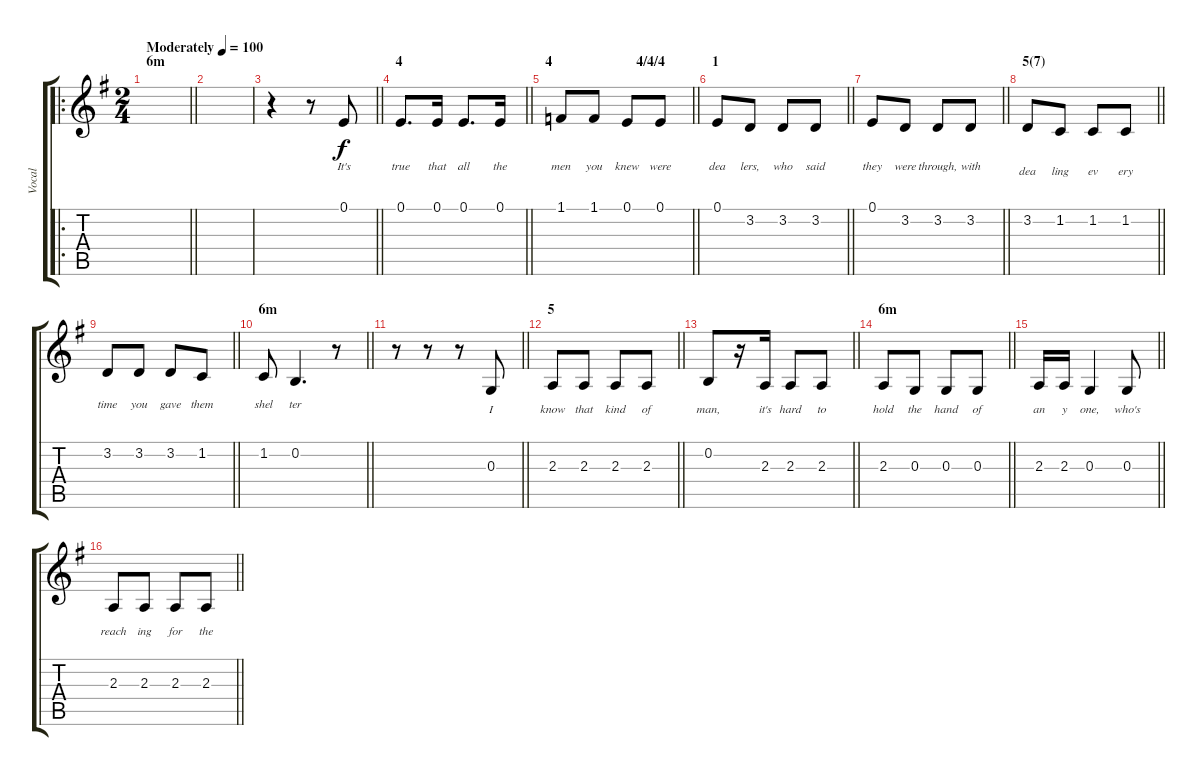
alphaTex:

\track ("Vocal" "Vocal") {instrument flute}
\staff {score tabs}
\tuning (E4 B3 G3 D3 A2 E2) {hide}
\ro
\ts (2 4)
\section ("" "6m")
\tempo (100 "Moderately")
\clef g2
\barLineRight lightlight
\ks g
|
\section ("" "")
|
\barLineRight lightlight
r.4 r.8 0.1.8{lyrics (0 "It's") lyrics (1 "") lyrics (2 "") lyrics (3 "") lyrics (4 "")} |
\section ("" "4")
\barLineRight lightlight
0.1.8{d lyrics (0 "true") lyrics (1 "") lyrics (2 "") lyrics (3 "") lyrics (4 "")} 0.1.16{lyrics (0 "that") lyrics (1 "") lyrics (2 "") lyrics (3 "") lyrics (4 "")} 0.1.8{d lyrics (0 "all") lyrics (1 "") lyrics (2 "") lyrics (3 "") lyrics (4 "")} 0.1.16{lyrics (0 "the") lyrics (1 "") lyrics (2 "") lyrics (3 "") lyrics (4 "")} |
\section ("" "4                        4/4/4")
\barLineRight lightlight
1.1.8{lyrics (0 "men") lyrics (1 "") lyrics (2 "") lyrics (3 "") lyrics (4 "")} 1.1.8{lyrics (0 "you") lyrics (1 "") lyrics (2 "") lyrics (3 "") lyrics (4 "")} 0.1.8{lyrics (0 "knew") lyrics (1 "") lyrics (2 "") lyrics (3 "") lyrics (4 "")} 0.1.8{lyrics (0 "were") lyrics (1 "") lyrics (2 "") lyrics (3 "") lyrics (4 "")} |
\section ("" "1")
\barLineRight lightlight
0.1.8{lyrics (0 "dea") lyrics (1 "") lyrics (2 "") lyrics (3 "") lyrics (4 "")} 3.2.8{lyrics (0 "lers,") lyrics (1 "") lyrics (2 "") lyrics (3 "") lyrics (4 "")} 3.2.8{lyrics (0 "who") lyrics (1 "") lyrics (2 "") lyrics (3 "") lyrics (4 "")} 3.2.8{lyrics (0 "said") lyrics (1 "") lyrics (2 "") lyrics (3 "") lyrics (4 "")} |
\section ("" "")
\barLineRight lightlight
0.1.8{lyrics (0 "they") lyrics (1 "") lyrics (2 "") lyrics (3 "") lyrics (4 "")} 3.2.8{lyrics (0 "were") lyrics (1 "") lyrics (2 "") lyrics (3 "") lyrics (4 "")} 3.2.8{lyrics (0 "through,") lyrics (1 "") lyrics (2 "") lyrics (3 "") lyrics (4 "")} 3.2.8{lyrics (0 "with") lyrics (1 "") lyrics (2 "") lyrics (3 "") lyrics (4 "")} |
\section ("" "5(7)")
\barLineRight lightlight
3.2.8{lyrics (0 "") lyrics (1 "dea") lyrics (2 "") lyrics (3 "") lyrics (4 "")} 1.2.8{lyrics (0 "") lyrics (1 "ling") lyrics (2 "") lyrics (3 "") lyrics (4 "")} 1.2.8{lyrics (0 "") lyrics (1 "ev") lyrics (2 "") lyrics (3 "") lyrics (4 "")} 1.2.8{lyrics (0 "") lyrics (1 "ery") lyrics (2 "") lyrics (3 "") lyrics (4 "")} |
\section ("" "")
\barLineRight lightlight
3.2.8{lyrics (0 "") lyrics (1 "time") lyrics (2 "") lyrics (3 "") lyrics (4 "")} 3.2.8{lyrics (0 "") lyrics (1 "you") lyrics (2 "") lyrics (3 "") lyrics (4 "")} 3.2.8{lyrics (0 "") lyrics (1 "gave") lyrics (2 "") lyrics (3 "") lyrics (4 "")} 1.2.8{lyrics (0 "") lyrics (1 "them") lyrics (2 "") lyrics (3 "") lyrics (4 "")} |
\section ("" "6m")
\barLineRight lightlight
1.2.8{lyrics (0 "") lyrics (1 "shel") lyrics (2 "") lyrics (3 "") lyrics (4 "")} 0.2.4{d lyrics (0 "") lyrics (1 "ter") lyrics (2 "") lyrics (3 "") lyrics (4 "")} r.8 |
\section ("" "")
\barLineRight lightlight
r.8 r.8 r.8 0.3.8{lyrics (0 "") lyrics (1 "") lyrics (2 "I") lyrics (3 "") lyrics (4 "")} |
\section ("" "5")
\barLineRight lightlight
2.3.8{lyrics (0 "") lyrics (1 "") lyrics (2 "know") lyrics (3 "") lyrics (4 "")} 2.3.8{lyrics (0 "") lyrics (1 "") lyrics (2 "that") lyrics (3 "") lyrics (4 "")} 2.3.8{lyrics (0 "") lyrics (1 "") lyrics (2 "kind") lyrics (3 "") lyrics (4 "")} 2.3.8{lyrics (0 "") lyrics (1 "") lyrics (2 "of") lyrics (3 "") lyrics (4 "")} |
\section ("" "")
\barLineRight lightlight
0.2.8{lyrics (0 "") lyrics (1 "") lyrics (2 "man,") lyrics (3 "") lyrics (4 "")} r.16 2.3.16{lyrics (0 "") lyrics (1 "") lyrics (2 "it's") lyrics (3 "") lyrics (4 "")} 2.3.8{lyrics (0 "") lyrics (1 "") lyrics (2 "hard") lyrics (3 "") lyrics (4 "")} 2.3.8{lyrics (0 "") lyrics (1 "") lyrics (2 "to") lyrics (3 "") lyrics (4 "")} |
\section ("" "6m")
\barLineRight lightlight
2.3.8{lyrics (0 "") lyrics (1 "") lyrics (2 "hold") lyrics (3 "") lyrics (4 "")} 0.3.8{lyrics (0 "") lyrics (1 "") lyrics (2 "the") lyrics (3 "") lyrics (4 "")} 0.3.8{lyrics (0 "") lyrics (1 "") lyrics (2 "hand") lyrics (3 "") lyrics (4 "")} 0.3.8{lyrics (0 "") lyrics (1 "") lyrics (2 "of") lyrics (3 "") lyrics (4 "")} |
\section ("" "")
\barLineRight lightlight
2.3.16{lyrics (0 "") lyrics (1 "") lyrics (2 "an") lyrics (3 "") lyrics (4 "")} 2.3.16{lyrics (0 "") lyrics (1 "") lyrics (2 "y") lyrics (3 "") lyrics (4 "")} 0.3.4{lyrics (0 "") lyrics (1 "") lyrics (2 "one,") lyrics (3 "") lyrics (4 "")} 0.3.8{lyrics (0 "") lyrics (1 "") lyrics (2 "who's") lyrics (3 "") lyrics (4 "")} |
\section ("" "")
\barLineRight lightlight
2.3.8{lyrics (0 "") lyrics (1 "") lyrics (2 "") lyrics (3 "reach") lyrics (4 "")} 2.3.8{lyrics (0 "") lyrics (1 "") lyrics (2 "") lyrics (3 "ing") lyrics (4 "")} 2.3.8{lyrics (0 "") lyrics (1 "") lyrics (2 "") lyrics (3 "for") lyrics (4 "")} 2.3.8{lyrics (0 "") lyrics (1 "") lyrics (2 "") lyrics (3 "the") lyrics (4 "")}
